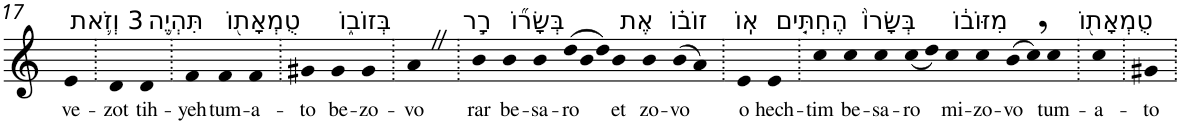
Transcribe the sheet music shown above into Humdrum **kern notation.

**kern	**text
*part1	*part1
*staff1	*staff1
*I"Piano	*
*I'Pno	*
!!LO:PB:g=z
*clefG2	*
*k[]	*
=17	=17
!LO:TX:a:t=3 וְזֹ֛את	!
!	!LO:LY:b
4e	ve-
=18.	=18.
!	!LO:LY:b
4d	-zot
!LO:TX:a:t=תִּהְיֶ֥ה	!
!	!LO:LY:b
4d	tih-
=19.	=19.
!	!LO:LY:b
4f	-yeh
!LO:TX:a:t=טֻמְאָת֖וֹ	!
!	!LO:LY:b
4f	tum-
!	!LO:LY:b
4f	-a-
=20.	=20.
!	!LO:LY:b
4g#X	-to
!LO:TX:a:t=בְּזוֹב֑וֹ	!
!	!LO:LY:b
4g#	be-
!	!LO:LY:b
4g#	-zo-
=21.	=21.
!	!LO:LY:b
4aZ	-vo
=22.	=22.
!LO:TX:a:t=רָ֣ר	!
!	!LO:LY:b
4b	rar
!LO:TX:a:t=בְּשָׂר֞וֹ	!
!	!LO:LY:b
4b	be-
!	!LO:LY:b
4b	-sa-
*Xtuplet	*
!	!LO:LY:b
(>12dd	-ro
12b	.
12dd)	.
!LO:TX:a:t=אֶת	!
!	!LO:LY:b
4b	et
!LO:TX:a:t=זוֹב֗וֹ	!
!	!LO:LY:b
4b	zo-
!	!LO:LY:b
(>8b	-vo
8a)	.
=23.	=23.
!LO:TX:a:t=אֽוֹ	!
!	!LO:LY:b
4e	o
!LO:TX:a:t=הֶחְתִּ֤ים	!
!	!LO:LY:b
4e	hech-
=24.	=24.
!	!LO:LY:b
4cc	-tim
!LO:TX:a:t=בְּשָׂרוֹ֙	!
!	!LO:LY:b
4cc	be-
!	!LO:LY:b
4cc	-sa-
!	!LO:LY:b
(<8cc	-ro
8dd)	.
!LO:TX:a:t=מִזּוֹב֔וֹ	!
!	!LO:LY:b
4cc	mi-
!	!LO:LY:b
4cc	-zo-
!	!LO:LY:b
(>8b	-vo
8cc,)	.
!LO:TX:a:t=טֻמְאָת֖וֹ	!
!	!LO:LY:b
4cc	tum-
=25.	=25.
!	!LO:LY:b
4cc	-a-
=26.	=26.
!	!LO:LY:b
4g#X	-to
=.	=.
*-	*-
